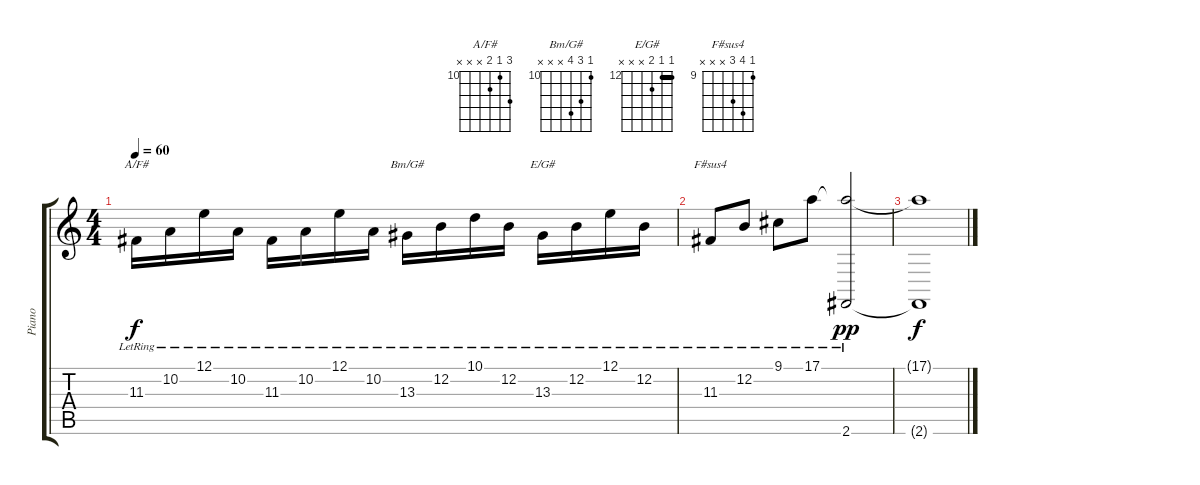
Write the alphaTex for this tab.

\track ("Piano" "Piano") {instrument acousticgrandpiano}
\staff {score tabs}
\tuning (E4 B3 G3 D3 A2 E2) {hide}
\chord ("A/F#" 12 10 11 x x x) {firstfret 10}
\chord ("Bm/G#" 10 12 13 x x x) {firstfret 10}
\chord ("E/G#" 12 12 13 x x x) {firstfret 12 barre 12}
\chord ("F#sus4" 9 12 11 x x x) {firstfret 9}
\ts (4 4)
\tempo 60
\clef g2
\ks c
11.3{lr}.16{ch "A/F#" dy f} 10.2{lr}.16 12.1{lr}.16 10.2{lr}.16 11.3{lr}.16 10.2{lr}.16 12.1{lr}.16 10.2{lr}.16 13.3{lr}.16{ch "Bm/G#"} 12.2{lr}.16 10.1{lr}.16 12.2{lr}.16 13.3{lr}.16{ch "E/G#"} 12.2{lr}.16 12.1{lr}.16 12.2{lr}.16 |
11.3{lr}.8{ch "F#sus4"} 12.2{lr}.8 9.1{lr}.8 17.1{lr}.8 (17.1{t} 2.6{lr}).2{dy pp} |
(17.1{t} 2.6{t}).1{dy f}
